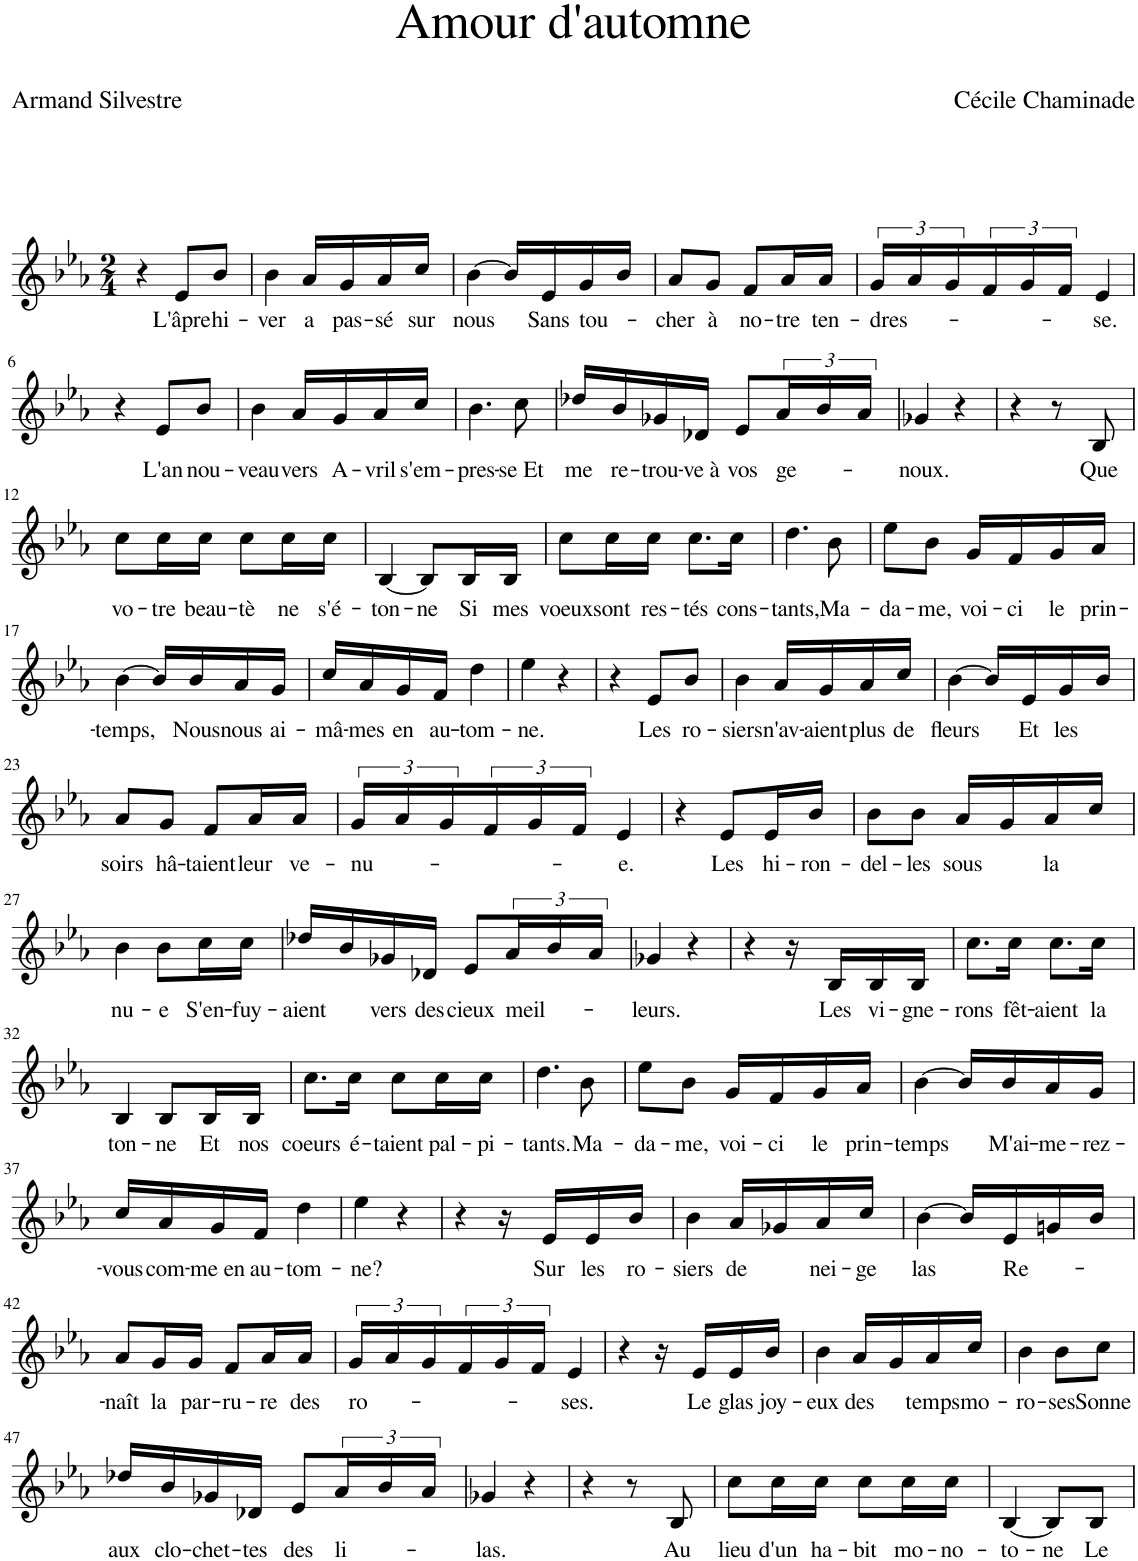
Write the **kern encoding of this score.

**kern	**text
*part1	*part1
*staff1	*staff1
*I"Piano	*
*I'Pno	*
*clefG2	*
*k[b-e-a-]	*
*M2/4	*
=1	=1
4r	.
!	!LO:LY:b
8e-/L	L'âpre
!	!LO:LY:b
8b-/J	hi-
=2	=2
!	!LO:LY:b
4b-\	-ver
!	!LO:LY:b
16a-/LL	a
!	!LO:LY:b
16g/	pas-
!	!LO:LY:b
16a-/	-sé
!	!LO:LY:b
16cc/JJ	sur
=3	=3
!	!LO:LY:b
[4b-\	nous
16b-/LL]	.
!	!LO:LY:b
16e-/	Sans
!	!LO:LY:b
16g/	tou-
16b-/JJ	.
=4	=4
!	!LO:LY:b
8a-/L	-cher
!	!LO:LY:b
8g/J	à
!	!LO:LY:b
8f/L	no-
!	!LO:LY:b
16a-/L	-tre
!	!LO:LY:b
16a-/JJ	ten-
=5	=5
!	!LO:LY:b
24g/LL	-dres-
24a-/	.
24g/	.
24f/	.
24g/	.
24f/JJ	.
!	!LO:LY:b
4e-/	-se.
!!LO:LB:g=z
=6	=6
4r	.
!	!LO:LY:b
8e-/L	L'an
!	!LO:LY:b
8b-/J	nou-
=7	=7
!	!LO:LY:b
4b-\	-veau
!	!LO:LY:b
16a-/LL	vers
!	!LO:LY:b
16g/	A-
!	!LO:LY:b
16a-/	-vril
!	!LO:LY:b
16cc/JJ	s'em-
=8	=8
!	!LO:LY:b
4.b-\	-pres-
!	!LO:LY:b
8cc\	-se Et
=9	=9
!	!LO:LY:b
16dd-X/LL	me
!	!LO:LY:b
16b-/	re-
!	!LO:LY:b
16g-X/	-trou-
!	!LO:LY:b
16d-X/JJ	-ve à
!	!LO:LY:b
8e-/L	vos
!	!LO:LY:b
24a-/L	ge-
24b-/	.
24a-/JJ	.
=10	=10
!	!LO:LY:b
4g-X/	-noux.
4r	.
=11	=11
4r	.
8r	.
!	!LO:LY:b
8B-/	Que
!!LO:LB:g=z
=12	=12
!	!LO:LY:b
8cc\L	vo-
!	!LO:LY:b
16cc\L	-tre
!	!LO:LY:b
16cc\JJ	beau-
!	!LO:LY:b
8cc\L	-tè
!	!LO:LY:b
16cc\L	ne
!	!LO:LY:b
16cc\JJ	s'é-
=13	=13
!	!LO:LY:b
[4B-/	-ton-
!	!LO:LY:b
8B-/L]	-ne
!	!LO:LY:b
16B-/L	Si
!	!LO:LY:b
16B-/JJ	mes
=14	=14
!	!LO:LY:b
8cc\L	voeux
!	!LO:LY:b
16cc\L	sont
!	!LO:LY:b
16cc\JJ	res-
!	!LO:LY:b
8.cc\L	-tés
!	!LO:LY:b
16cc\Jk	cons-
=15	=15
!	!LO:LY:b
4.dd\	-tants,
!	!LO:LY:b
8b-\	Ma-
=16	=16
!	!LO:LY:b
8ee-\L	-da-
!	!LO:LY:b
8b-\J	-me,
!	!LO:LY:b
16g/LL	voi-
!	!LO:LY:b
16f/	-ci
!	!LO:LY:b
16g/	le
!	!LO:LY:b
16a-/JJ	prin-
!!LO:LB:g=z
=17	=17
!	!LO:LY:b
[4b-\	-temps,
16b-/LL]	.
!	!LO:LY:b
16b-/	Nous
!	!LO:LY:b
16a-/	nous
!	!LO:LY:b
16g/JJ	ai-
=18	=18
!	!LO:LY:b
16cc/LL	-mâ-
!	!LO:LY:b
16a-/	-mes
!	!LO:LY:b
16g/	en
!	!LO:LY:b
16f/JJ	au-
!	!LO:LY:b
4dd\	-tom-
=19	=19
!	!LO:LY:b
4ee-\	-ne.
4r	.
=20	=20
4r	.
!	!LO:LY:b
8e-/L	Les
!	!LO:LY:b
8b-/J	ro-
=21	=21
!	!LO:LY:b
4b-\	-siers
!	!LO:LY:b
16a-/LL	n'av-
!	!LO:LY:b
16g/	-aient
!	!LO:LY:b
16a-/	plus
!	!LO:LY:b
16cc/JJ	de
=22	=22
!	!LO:LY:b
[4b-\	fleurs
16b-/LL]	.
!	!LO:LY:b
16e-/	Et
!	!LO:LY:b
16g/	les
16b-/JJ	.
!!LO:LB:g=z
=23	=23
!	!LO:LY:b
8a-/L	soirs
!	!LO:LY:b
8g/J	hâ-
!	!LO:LY:b
8f/L	-taient
!	!LO:LY:b
16a-/L	leur
!	!LO:LY:b
16a-/JJ	ve-
=24	=24
!	!LO:LY:b
24g/LL	-nu-
24a-/	.
24g/	.
24f/	.
24g/	.
24f/JJ	.
!	!LO:LY:b
4e-/	-e.
=25	=25
4r	.
!	!LO:LY:b
8e-/L	Les
!	!LO:LY:b
16e-/L	hi-
!	!LO:LY:b
16b-/JJ	-ron-
=26	=26
!	!LO:LY:b
8b-\L	-del-
!	!LO:LY:b
8b-\J	-les
!	!LO:LY:b
16a-/LL	sous
16g/	.
!	!LO:LY:b
16a-/	la
16cc/JJ	.
!!LO:LB:g=z
=27	=27
!	!LO:LY:b
4b-\	nu-
!	!LO:LY:b
8b-\L	-e
!	!LO:LY:b
16cc\L	S'en-
!	!LO:LY:b
16cc\JJ	-fuy-
=28	=28
!	!LO:LY:b
16dd-X/LL	-aient
16b-/	.
!	!LO:LY:b
16g-X/	vers
!	!LO:LY:b
16d-X/JJ	des
!	!LO:LY:b
8e-/L	cieux
!	!LO:LY:b
24a-/L	meil-
24b-/	.
24a-/JJ	.
=29	=29
!	!LO:LY:b
4g-X/	-leurs.
4r	.
=30	=30
4r	.
16r	.
!	!LO:LY:b
16B-/LL	Les
!	!LO:LY:b
16B-/	vi-
!	!LO:LY:b
16B-/JJ	-gne-
=31	=31
!	!LO:LY:b
8.cc\L	-rons
!	!LO:LY:b
16cc\Jk	fêt-
!	!LO:LY:b
8.cc\L	-aient
!	!LO:LY:b
16cc\Jk	la
!!LO:LB:g=z
=32	=32
!	!LO:LY:b
4B-/	ton-
!	!LO:LY:b
8B-/L	-ne
!	!LO:LY:b
16B-/L	Et
!	!LO:LY:b
16B-/JJ	nos
=33	=33
!	!LO:LY:b
8.cc\L	coeurs
!	!LO:LY:b
16cc\Jk	é-
!	!LO:LY:b
8cc\L	-taient
!	!LO:LY:b
16cc\L	pal-
!	!LO:LY:b
16cc\JJ	-pi-
=34	=34
!	!LO:LY:b
4.dd\	-tants.
!	!LO:LY:b
8b-\	Ma-
=35	=35
!	!LO:LY:b
8ee-\L	-da-
!	!LO:LY:b
8b-\J	-me,
!	!LO:LY:b
16g/LL	voi-
!	!LO:LY:b
16f/	-ci
!	!LO:LY:b
16g/	le
!	!LO:LY:b
16a-/JJ	prin-
=36	=36
!	!LO:LY:b
[4b-\	-temps
16b-/LL]	.
!	!LO:LY:b
16b-/	M'ai-
!	!LO:LY:b
16a-/	-me-
!	!LO:LY:b
16g/JJ	-rez-
!!LO:LB:g=z
=37	=37
!	!LO:LY:b
16cc/LL	-vous
!	!LO:LY:b
16a-/	com-
!	!LO:LY:b
16g/	me en
!	!LO:LY:b
16f/JJ	au-
!	!LO:LY:b
4dd\	-tom-
=38	=38
!	!LO:LY:b
4ee-\	-ne?
4r	.
=39	=39
4r	.
16r	.
!	!LO:LY:b
16e-/LL	Sur
!	!LO:LY:b
16e-/	les
!	!LO:LY:b
16b-/JJ	ro-
=40	=40
!	!LO:LY:b
4b-\	siers
!	!LO:LY:b
16a-/LL	de
16g-X/	.
!	!LO:LY:b
16a-/	nei-
!	!LO:LY:b
16cc/JJ	-ge
=41	=41
!	!LO:LY:b
[4b-\	las
16b-/LL]	.
!	!LO:LY:b
16e-/	Re-
16gn/	.
16b-/JJ	.
!!LO:LB:g=z
=42	=42
!	!LO:LY:b
8a-/L	-naît
!	!LO:LY:b
16g/L	la
!	!LO:LY:b
16g/JJ	par-
!	!LO:LY:b
8f/L	-ru-
!	!LO:LY:b
16a-/L	-re
!	!LO:LY:b
16a-/JJ	des
=43	=43
!	!LO:LY:b
24g/LL	ro-
24a-/	.
24g/	.
24f/	.
24g/	.
24f/JJ	.
!	!LO:LY:b
4e-/	-ses.
=44	=44
4r	.
16r	.
!	!LO:LY:b
16e-/LL	Le
!	!LO:LY:b
16e-/	glas
!	!LO:LY:b
16b-/JJ	joy-
=45	=45
!	!LO:LY:b
4b-\	-eux
!	!LO:LY:b
16a-/LL	des
16g/	.
!	!LO:LY:b
16a-/	temps
!	!LO:LY:b
16cc/JJ	mo-
=46	=46
!	!LO:LY:b
4b-\	-ro-
!	!LO:LY:b
8b-\L	-ses
!	!LO:LY:b
8cc\J	Sonne
!!LO:LB:g=z
=47	=47
!	!LO:LY:b
16dd-X/LL	aux
!	!LO:LY:b
16b-/	clo-
!	!LO:LY:b
16g-X/	-chet-
!	!LO:LY:b
16d-X/JJ	-tes
!	!LO:LY:b
8e-/L	des
!	!LO:LY:b
24a-/L	li-
24b-/	.
24a-/JJ	.
=48	=48
!	!LO:LY:b
4g-X/	-las.
4r	.
=49	=49
4r	.
8r	.
!	!LO:LY:b
8B-/	Au
=50	=50
!	!LO:LY:b
8cc\L	lieu
!	!LO:LY:b
16cc\L	d'un
!	!LO:LY:b
16cc\JJ	ha-
!	!LO:LY:b
8cc\L	-bit
!	!LO:LY:b
16cc\L	mo-
!	!LO:LY:b
16cc\JJ	-no-
=51	=51
!	!LO:LY:b
[4B-/	-to-
!	!LO:LY:b
8B-/L]	-ne
!	!LO:LY:b
8B-/J	Le
=	=
*-	*-
